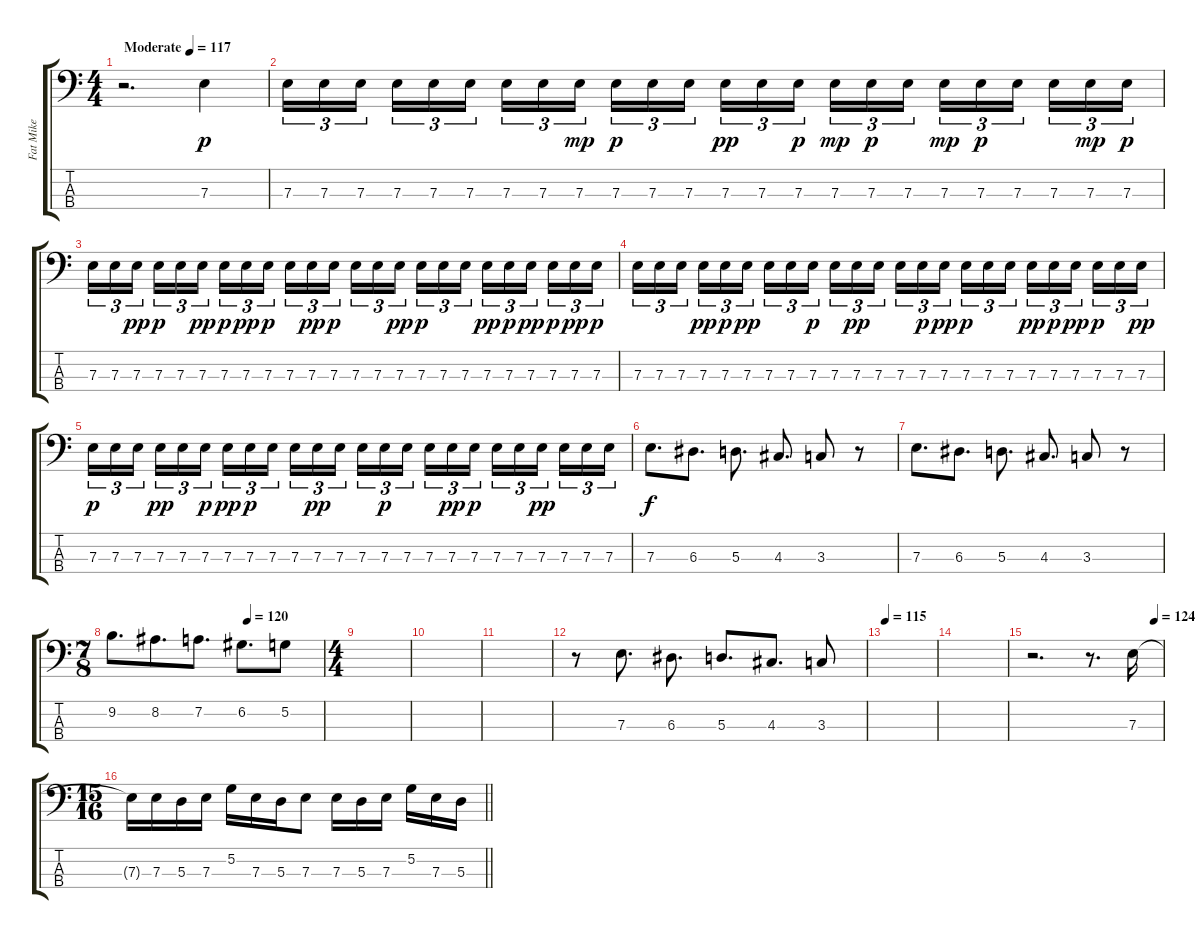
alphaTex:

\track ("Fat Mike" "Fat Mike") {instrument electricbasspick}
\staff {score tabs}
\tuning (G2 D2 A1 E1) {hide}
\ts (4 4)
\tempo (117 "Moderate")
\clef f4
\ks c
r.2{d dy p volume 9 instrument electricbassfinger} 7.3.4 |
7.3.16{tu (3 2)} 7.3.16{tu (3 2)} 7.3.16{tu (3 2) beam splitsecondary} 7.3.16{tu (3 2)} 7.3.16{tu (3 2)} 7.3.16{tu (3 2)} 7.3.16{tu (3 2)} 7.3.16{tu (3 2)} 7.3.16{tu (3 2) dy mp beam splitsecondary} 7.3.16{tu (3 2) dy p} 7.3.16{tu (3 2)} 7.3.16{tu (3 2)} 7.3.16{tu (3 2) dy pp} 7.3.16{tu (3 2)} 7.3.16{tu (3 2) dy p beam splitsecondary} 7.3.16{tu (3 2) dy mp} 7.3.16{tu (3 2) dy p} 7.3.16{tu (3 2)} 7.3.16{tu (3 2) dy mp} 7.3.16{tu (3 2) dy p} 7.3.16{tu (3 2) beam splitsecondary} 7.3.16{tu (3 2)} 7.3.16{tu (3 2) dy mp} 7.3.16{tu (3 2) dy p} |
7.3.16{tu (3 2)} 7.3.16{tu (3 2)} 7.3.16{tu (3 2) dy pp beam splitsecondary} 7.3.16{tu (3 2) dy p} 7.3.16{tu (3 2)} 7.3.16{tu (3 2) dy pp} 7.3.16{tu (3 2) dy p} 7.3.16{tu (3 2) dy pp} 7.3.16{tu (3 2) dy p beam splitsecondary} 7.3.16{tu (3 2)} 7.3.16{tu (3 2) dy pp} 7.3.16{tu (3 2) dy p} 7.3.16{tu (3 2)} 7.3.16{tu (3 2)} 7.3.16{tu (3 2) dy pp beam splitsecondary} 7.3.16{tu (3 2) dy p} 7.3.16{tu (3 2)} 7.3.16{tu (3 2)} 7.3.16{tu (3 2) dy pp} 7.3.16{tu (3 2) dy p} 7.3.16{tu (3 2) dy pp beam splitsecondary} 7.3.16{tu (3 2) dy p} 7.3.16{tu (3 2) dy pp} 7.3.16{tu (3 2) dy p} |
7.3.16{tu (3 2)} 7.3.16{tu (3 2)} 7.3.16{tu (3 2) beam splitsecondary} 7.3.16{tu (3 2) dy pp} 7.3.16{tu (3 2) dy p} 7.3.16{tu (3 2) dy pp} 7.3.16{tu (3 2)} 7.3.16{tu (3 2)} 7.3.16{tu (3 2) dy p beam splitsecondary} 7.3.16{tu (3 2)} 7.3.16{tu (3 2) dy pp} 7.3.16{tu (3 2)} 7.3.16{tu (3 2)} 7.3.16{tu (3 2) dy p} 7.3.16{tu (3 2) dy pp beam splitsecondary} 7.3.16{tu (3 2) dy p} 7.3.16{tu (3 2)} 7.3.16{tu (3 2)} 7.3.16{tu (3 2) dy pp} 7.3.16{tu (3 2) dy p} 7.3.16{tu (3 2) dy pp beam splitsecondary} 7.3.16{tu (3 2) dy p} 7.3.16{tu (3 2)} 7.3.16{tu (3 2) dy pp} |
7.3.16{tu (3 2) dy p} 7.3.16{tu (3 2)} 7.3.16{tu (3 2) beam splitsecondary} 7.3.16{tu (3 2) dy pp} 7.3.16{tu (3 2)} 7.3.16{tu (3 2) dy p} 7.3.16{tu (3 2) dy pp} 7.3.16{tu (3 2) dy p} 7.3.16{tu (3 2) beam splitsecondary} 7.3.16{tu (3 2)} 7.3.16{tu (3 2) dy pp} 7.3.16{tu (3 2)} 7.3.16{tu (3 2)} 7.3.16{tu (3 2) dy p} 7.3.16{tu (3 2) beam splitsecondary} 7.3.16{tu (3 2)} 7.3.16{tu (3 2) dy pp} 7.3.16{tu (3 2) dy p} 7.3.16{tu (3 2)} 7.3.16{tu (3 2)} 7.3.16{tu (3 2) dy pp beam splitsecondary} 7.3.16{tu (3 2)} 7.3.16{tu (3 2)} 7.3.16{tu (3 2)} |
7.3.8{d dy f volume 14 instrument electricbasspick} 6.3.8{d} 5.3.8{d} 4.3.8{d} 3.3.8 r.8 |
7.3.8{d} 6.3.8{d} 5.3.8{d} 4.3.8{d} 3.3.8 r.8 |
\ts (7 8)
\tempo (120 0.6428571428571429)
9.2.8{d} 8.2.8{d} 7.2.8{d} 6.2.8{d} 5.2.8 |
\ts (4 4)
|
|
|
r.8 7.3.8{d} 6.3.8{d} 5.3.8{d} 4.3.8{d} 3.3.8 |
\tempo 115
|
|
\tempo (124 0.9375)
r.2{d} r.8{d} 7.3.16 |
\ts (15 16)
\barLineRight lightlight
7.3{t}.16 7.3.16 5.3.16 7.3.16 5.2.16 7.3.16 5.3.16 7.3.8 7.3.16 5.3.16 7.3.16 5.2.16 7.3.16 5.3.16
